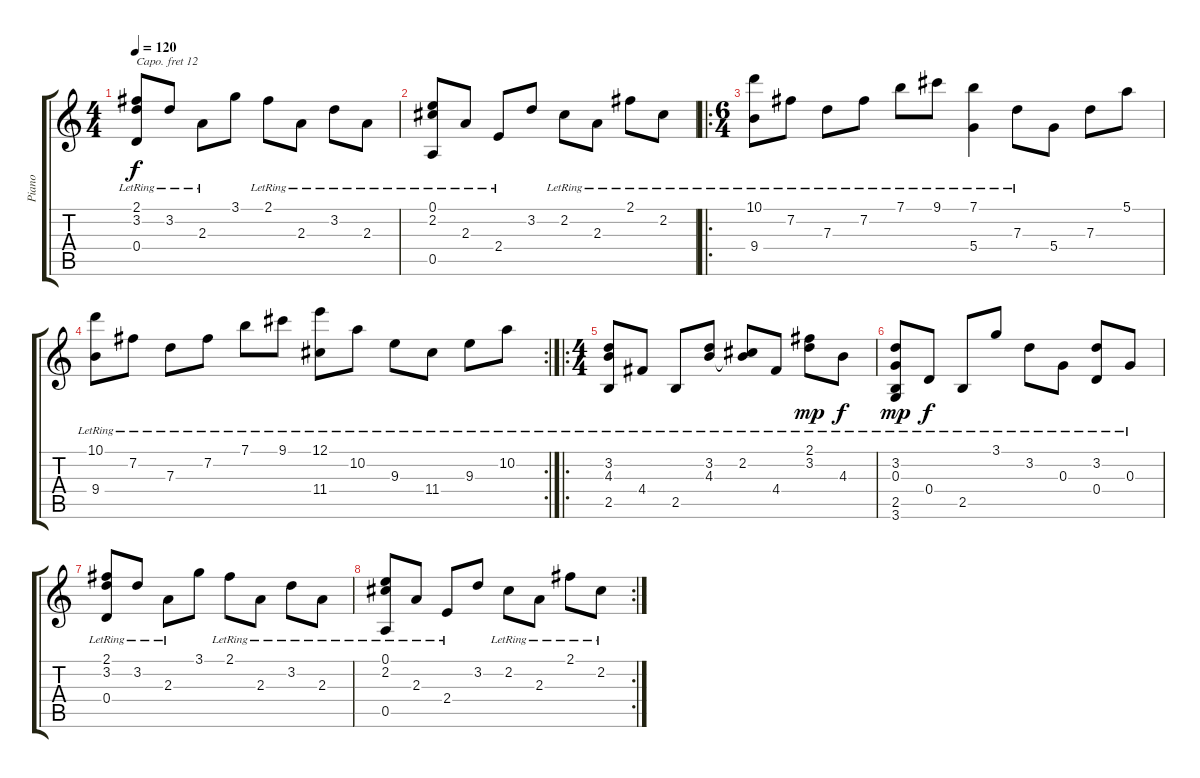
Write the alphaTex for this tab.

\track ("Piano" "Piano") {instrument brightacousticpiano}
\staff {score tabs}
\capo 12
\tuning (E4 B3 G3 D3 A2 E2) {hide}
\ts (4 4)
\tempo 120
\clef g2
\ks c
(2.1{lr} 3.2 0.4{lr}).8{dy f} 3.2{lr}.8 2.3{lr}.8 3.1.8 2.1{lr}.8 2.3{lr}.8 3.2{lr}.8 2.3{lr}.8 |
(0.1{lr} 2.2{lr} 0.5{lr}).8 2.3{lr}.8 2.4{lr}.8 3.2.8 2.2{lr}.8 2.3{lr}.8 2.1{lr}.8 2.2{lr}.8 |
\ro
\ts (6 4)
(10.1{lr} 9.4{lr}).8 7.2{lr}.8 7.3{lr}.8 7.2{lr}.8 7.1{lr}.8 9.1{lr}.8 (7.1{lr} 5.4{lr}).4 7.3{lr}.8 5.4.8 7.3.8 5.1.8 |
\rc 2
(10.1{lr} 9.4{lr}).8 7.2{lr}.8 7.3{lr}.8 7.2{lr}.8 7.1{lr}.8 9.1{lr}.8 (12.1{lr} 11.4{lr}).8 10.2{lr}.8 9.3{lr}.8 11.4{lr}.8 9.3{lr}.8 10.2{lr}.8 |
\ro
\ts (4 4)
(3.2{lr} 4.3{lr} 2.5{lr}).8 4.4{lr}.8 2.5{lr}.8 (3.2 4.3{lr}).8 (2.2{lr} 4.3{t}).8 4.4{lr}.8 (2.1{lr} 3.2{lr}).8{dy mp} 4.3{lr}.8{dy f} |
(3.2{lr} 0.3{lr} 2.5{lr} 3.6{lr}).8{dy mp} 0.4{lr}.8{dy f} 2.5{lr}.8 3.1{lr}.8 3.2{lr}.8 0.3{lr}.8 (3.2{lr} 0.4{lr}).8 0.3{lr}.8 |
(2.1{lr} 3.2 0.4{lr}).8 3.2{lr}.8 2.3{lr}.8 3.1.8 2.1{lr}.8 2.3{lr}.8 3.2{lr}.8 2.3{lr}.8 |
\rc 2
(0.1{lr} 2.2{lr} 0.5{lr}).8 2.3{lr}.8 2.4{lr}.8 3.2.8 2.2{lr}.8 2.3{lr}.8 2.1{lr}.8 2.2{lr}.8
